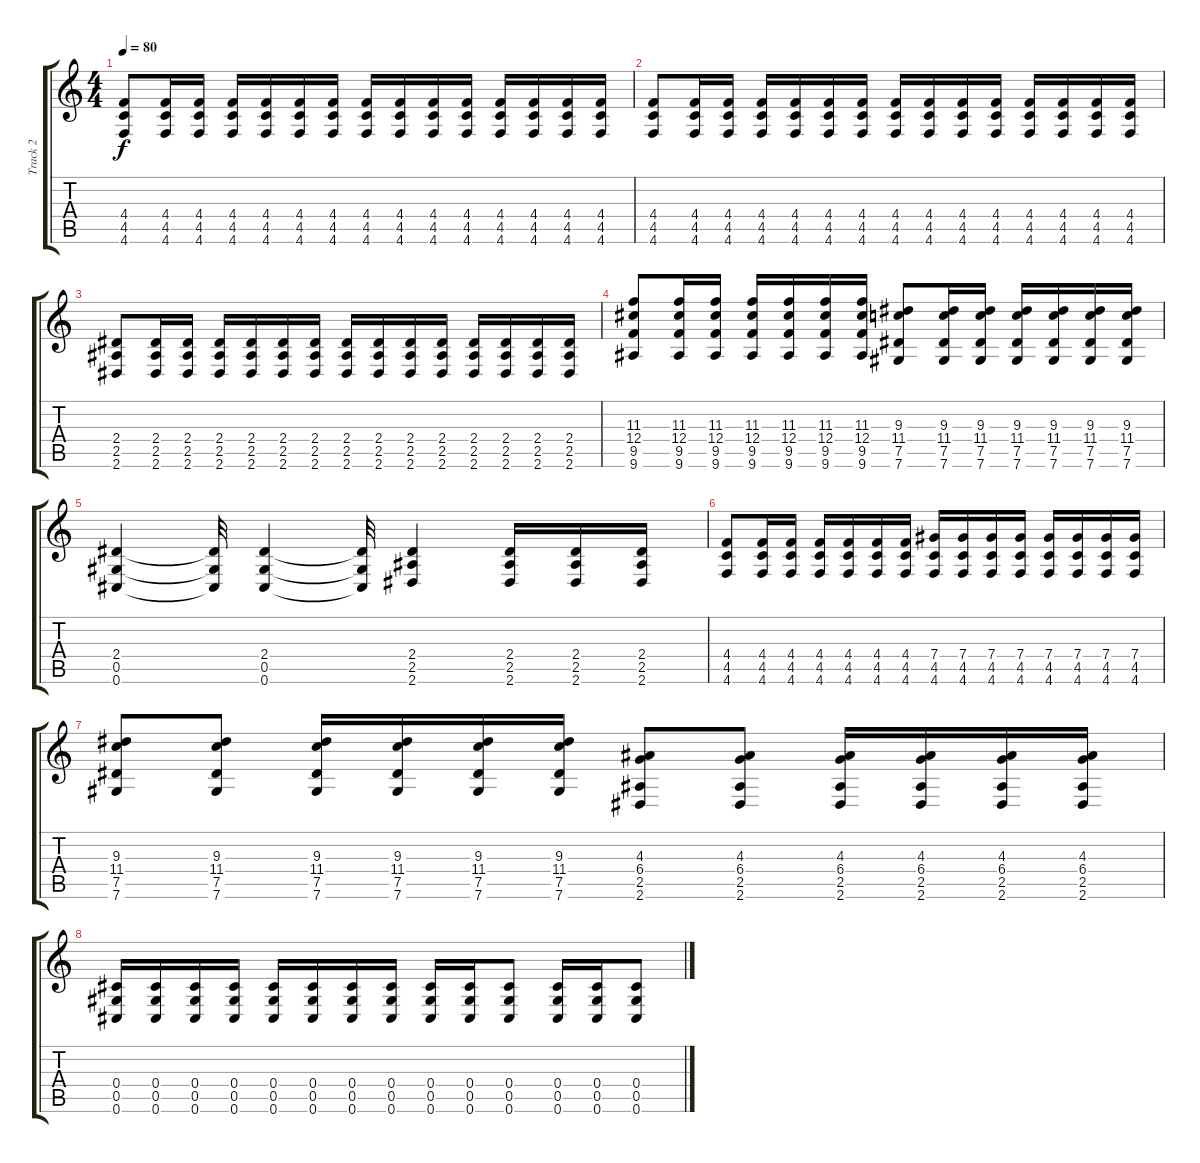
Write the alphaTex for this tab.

\track ("Track 2" "Track 2") {instrument acousticguitarsteel}
\staff {score tabs}
\tuning (Eb4 Bb3 Gb3 Db3 Ab2 Db2) {hide}
\ts (4 4)
\tempo 80
\clef g2
\ks c
(4.4 4.5 4.6).8{dy f} (4.4 4.5 4.6).16 (4.4 4.5 4.6).16 (4.4 4.5 4.6).16 (4.4 4.5 4.6).16 (4.4 4.5 4.6).16 (4.4 4.5 4.6).16 (4.4 4.5 4.6).16 (4.4 4.5 4.6).16 (4.4 4.5 4.6).16 (4.4 4.5 4.6).16 (4.4 4.5 4.6).16 (4.4 4.5 4.6).16 (4.4 4.5 4.6).16 (4.4 4.5 4.6).16 |
(4.4 4.5 4.6).8 (4.4 4.5 4.6).16 (4.4 4.5 4.6).16 (4.4 4.5 4.6).16 (4.4 4.5 4.6).16 (4.4 4.5 4.6).16 (4.4 4.5 4.6).16 (4.4 4.5 4.6).16 (4.4 4.5 4.6).16 (4.4 4.5 4.6).16 (4.4 4.5 4.6).16 (4.4 4.5 4.6).16 (4.4 4.5 4.6).16 (4.4 4.5 4.6).16 (4.4 4.5 4.6).16 |
(2.4 2.5 2.6).8 (2.4 2.5 2.6).16 (2.4 2.5 2.6).16 (2.4 2.5 2.6).16 (2.4 2.5 2.6).16 (2.4 2.5 2.6).16 (2.4 2.5 2.6).16 (2.4 2.5 2.6).16 (2.4 2.5 2.6).16 (2.4 2.5 2.6).16 (2.4 2.5 2.6).16 (2.4 2.5 2.6).16 (2.4 2.5 2.6).16 (2.4 2.5 2.6).16 (2.4 2.5 2.6).16 |
(11.3 12.4 9.5 9.6).8 (11.3 12.4 9.5 9.6).16 (11.3 12.4 9.5 9.6).16 (11.3 12.4 9.5 9.6).16 (11.3 12.4 9.5 9.6).16 (11.3 12.4 9.5 9.6).16 (11.3 12.4 9.5 9.6).16 (9.3 11.4 7.5 7.6).8 (9.3 11.4 7.5 7.6).16 (9.3 11.4 7.5 7.6).16 (9.3 11.4 7.5 7.6).16 (9.3 11.4 7.5 7.6).16 (9.3 11.4 7.5 7.6).16 (9.3 11.4 7.5 7.6).16 |
(2.4 0.5 0.6).4 (2.4{t} 0.5{t} 0.6{t}).32 (2.4 0.5 0.6).4 (2.4{t} 0.5{t} 0.6{t}).32 (2.4 2.5 2.6).4 (2.4 2.5 2.6).16 (2.4 2.5 2.6).16 (2.4 2.5 2.6).16 |
(4.4 4.5 4.6).8 (4.4 4.5 4.6).16 (4.4 4.5 4.6).16 (4.4 4.5 4.6).16 (4.4 4.5 4.6).16 (4.4 4.5 4.6).16 (4.4 4.5 4.6).16 (7.4 4.5 4.6).16 (7.4 4.5 4.6).16 (7.4 4.5 4.6).16 (7.4 4.5 4.6).16 (7.4 4.5 4.6).16 (7.4 4.5 4.6).16 (7.4 4.5 4.6).16 (7.4 4.5 4.6).16 |
(9.3 11.4 7.5 7.6).8 (9.3 11.4 7.5 7.6).8 (9.3 11.4 7.5 7.6).16 (9.3 11.4 7.5 7.6).16 (9.3 11.4 7.5 7.6).16 (9.3 11.4 7.5 7.6).16 (4.3 6.4 2.5 2.6).8 (4.3 6.4 2.5 2.6).8 (4.3 6.4 2.5 2.6).16 (4.3 6.4 2.5 2.6).16 (4.3 6.4 2.5 2.6).16 (4.3 6.4 2.5 2.6).16 |
(0.4 0.5 0.6).16 (0.4 0.5 0.6).16 (0.4 0.5 0.6).16 (0.4 0.5 0.6).16 (0.4 0.5 0.6).16 (0.4 0.5 0.6).16 (0.4 0.5 0.6).16 (0.4 0.5 0.6).16 (0.4 0.5 0.6).16 (0.4 0.5 0.6).16 (0.4 0.5 0.6).8 (0.4 0.5 0.6).16 (0.4 0.5 0.6).16 (0.4 0.5 0.6).8
